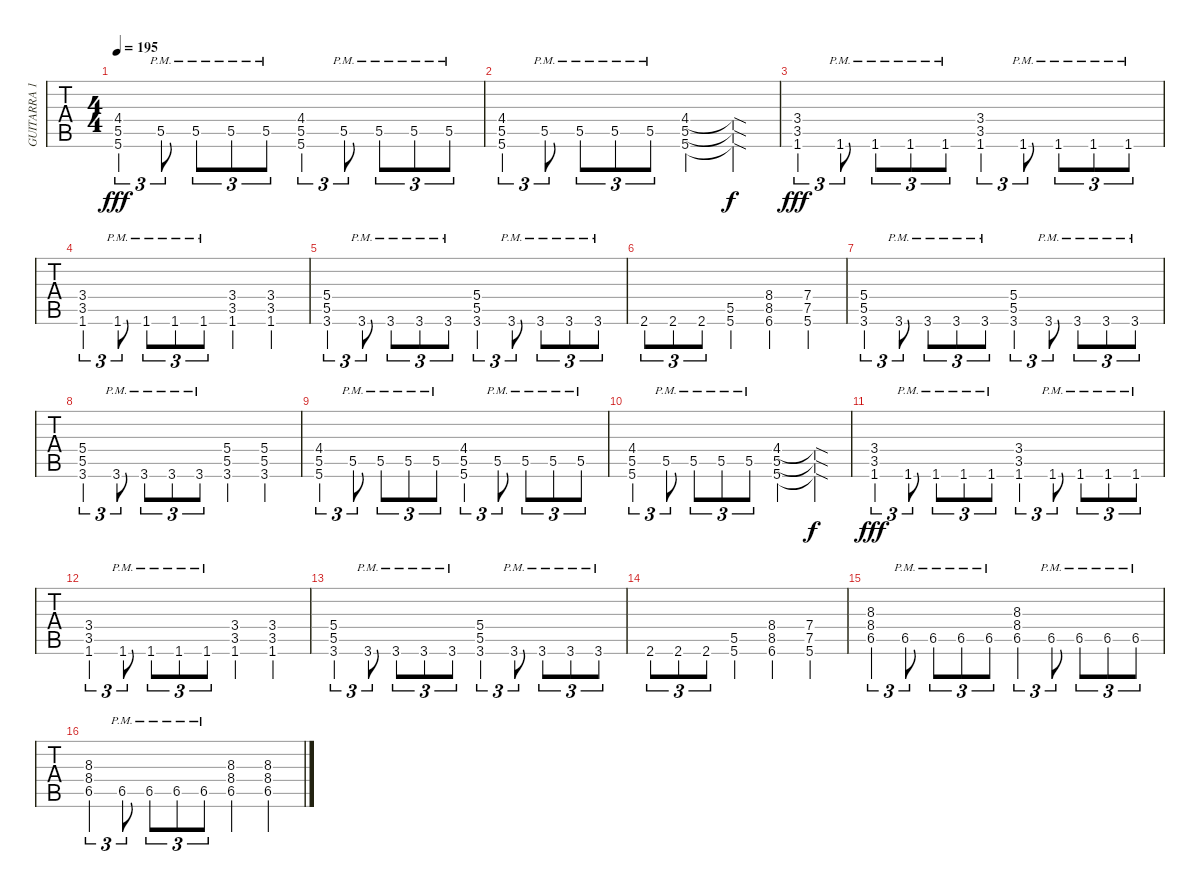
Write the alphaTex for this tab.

\track ("GUITARRA 1" "GUITARRA 1") {instrument overdrivenguitar}
\staff {tabs}
\tuning (Eb4 Bb3 Gb3 Db3 Ab2 Eb2) {hide}
\ts (4 4)
\tempo 195
\clef g2
\ks c
(4.4 5.5 5.6).4{tu (3 2) dy fff} 5.5{pm}.8{tu (3 2)} 5.5{pm}.8{tu (3 2)} 5.5{pm}.8{tu (3 2)} 5.5{pm}.8{tu (3 2)} (4.4 5.5 5.6).4{tu (3 2)} 5.5{pm}.8{tu (3 2)} 5.5{pm}.8{tu (3 2)} 5.5{pm}.8{tu (3 2)} 5.5{pm}.8{tu (3 2)} |
(4.4 5.5 5.6).4{tu (3 2)} 5.5{pm}.8{tu (3 2)} 5.5{pm}.8{tu (3 2)} 5.5{pm}.8{tu (3 2)} 5.5{pm}.8{tu (3 2)} (4.4 5.5 5.6).4 (4.4{sod t} 5.5{sod t} 5.6{sod t}).4{dy f} |
(3.4 3.5 1.6).4{tu (3 2) dy fff} 1.6{pm}.8{tu (3 2)} 1.6{pm}.8{tu (3 2)} 1.6{pm}.8{tu (3 2)} 1.6{pm}.8{tu (3 2)} (3.4 3.5 1.6).4{tu (3 2)} 1.6{pm}.8{tu (3 2)} 1.6{pm}.8{tu (3 2)} 1.6{pm}.8{tu (3 2)} 1.6{pm}.8{tu (3 2)} |
(3.4 3.5 1.6).4{tu (3 2)} 1.6{pm}.8{tu (3 2)} 1.6{pm}.8{tu (3 2)} 1.6{pm}.8{tu (3 2)} 1.6{pm}.8{tu (3 2)} (3.4 3.5 1.6).4 (3.4 3.5 1.6).4 |
(5.4 5.5 3.6).4{tu (3 2)} 3.6{pm}.8{tu (3 2)} 3.6{pm}.8{tu (3 2)} 3.6{pm}.8{tu (3 2)} 3.6{pm}.8{tu (3 2)} (5.4 5.5 3.6).4{tu (3 2)} 3.6{pm}.8{tu (3 2)} 3.6{pm}.8{tu (3 2)} 3.6{pm}.8{tu (3 2)} 3.6{pm}.8{tu (3 2)} |
2.6.8{tu (3 2)} 2.6.8{tu (3 2)} 2.6.8{tu (3 2)} (5.5 5.6).4 (8.4 8.5 6.6).4 (7.4 7.5 5.6).4 |
(5.4 5.5 3.6).4{tu (3 2)} 3.6{pm}.8{tu (3 2)} 3.6{pm}.8{tu (3 2)} 3.6{pm}.8{tu (3 2)} 3.6{pm}.8{tu (3 2)} (5.4 5.5 3.6).4{tu (3 2)} 3.6{pm}.8{tu (3 2)} 3.6{pm}.8{tu (3 2)} 3.6{pm}.8{tu (3 2)} 3.6{pm}.8{tu (3 2)} |
(5.4 5.5 3.6).4{tu (3 2)} 3.6{pm}.8{tu (3 2)} 3.6{pm}.8{tu (3 2)} 3.6{pm}.8{tu (3 2)} 3.6{pm}.8{tu (3 2)} (5.4 5.5 3.6).4 (5.4 5.5 3.6).4 |
(4.4 5.5 5.6).4{tu (3 2)} 5.5{pm}.8{tu (3 2)} 5.5{pm}.8{tu (3 2)} 5.5{pm}.8{tu (3 2)} 5.5{pm}.8{tu (3 2)} (4.4 5.5 5.6).4{tu (3 2)} 5.5{pm}.8{tu (3 2)} 5.5{pm}.8{tu (3 2)} 5.5{pm}.8{tu (3 2)} 5.5{pm}.8{tu (3 2)} |
(4.4 5.5 5.6).4{tu (3 2)} 5.5{pm}.8{tu (3 2)} 5.5{pm}.8{tu (3 2)} 5.5{pm}.8{tu (3 2)} 5.5{pm}.8{tu (3 2)} (4.4 5.5 5.6).4 (4.4{sod t} 5.5{sod t} 5.6{sod t}).4{dy f} |
(3.4 3.5 1.6).4{tu (3 2) dy fff} 1.6{pm}.8{tu (3 2)} 1.6{pm}.8{tu (3 2)} 1.6{pm}.8{tu (3 2)} 1.6{pm}.8{tu (3 2)} (3.4 3.5 1.6).4{tu (3 2)} 1.6{pm}.8{tu (3 2)} 1.6{pm}.8{tu (3 2)} 1.6{pm}.8{tu (3 2)} 1.6{pm}.8{tu (3 2)} |
(3.4 3.5 1.6).4{tu (3 2)} 1.6{pm}.8{tu (3 2)} 1.6{pm}.8{tu (3 2)} 1.6{pm}.8{tu (3 2)} 1.6{pm}.8{tu (3 2)} (3.4 3.5 1.6).4 (3.4 3.5 1.6).4 |
(5.4 5.5 3.6).4{tu (3 2)} 3.6{pm}.8{tu (3 2)} 3.6{pm}.8{tu (3 2)} 3.6{pm}.8{tu (3 2)} 3.6{pm}.8{tu (3 2)} (5.4 5.5 3.6).4{tu (3 2)} 3.6{pm}.8{tu (3 2)} 3.6{pm}.8{tu (3 2)} 3.6{pm}.8{tu (3 2)} 3.6{pm}.8{tu (3 2)} |
2.6.8{tu (3 2)} 2.6.8{tu (3 2)} 2.6.8{tu (3 2)} (5.5 5.6).4 (8.4 8.5 6.6).4 (7.4 7.5 5.6).4 |
(8.3 8.4 6.5).4{tu (3 2)} 6.5{pm}.8{tu (3 2)} 6.5{pm}.8{tu (3 2)} 6.5{pm}.8{tu (3 2)} 6.5{pm}.8{tu (3 2)} (8.3 8.4 6.5).4{tu (3 2)} 6.5{pm}.8{tu (3 2)} 6.5{pm}.8{tu (3 2)} 6.5{pm}.8{tu (3 2)} 6.5{pm}.8{tu (3 2)} |
(8.3 8.4 6.5).4{tu (3 2)} 6.5{pm}.8{tu (3 2)} 6.5{pm}.8{tu (3 2)} 6.5{pm}.8{tu (3 2)} 6.5{pm}.8{tu (3 2)} (8.3 8.4 6.5).4 (8.3 8.4 6.5).4
